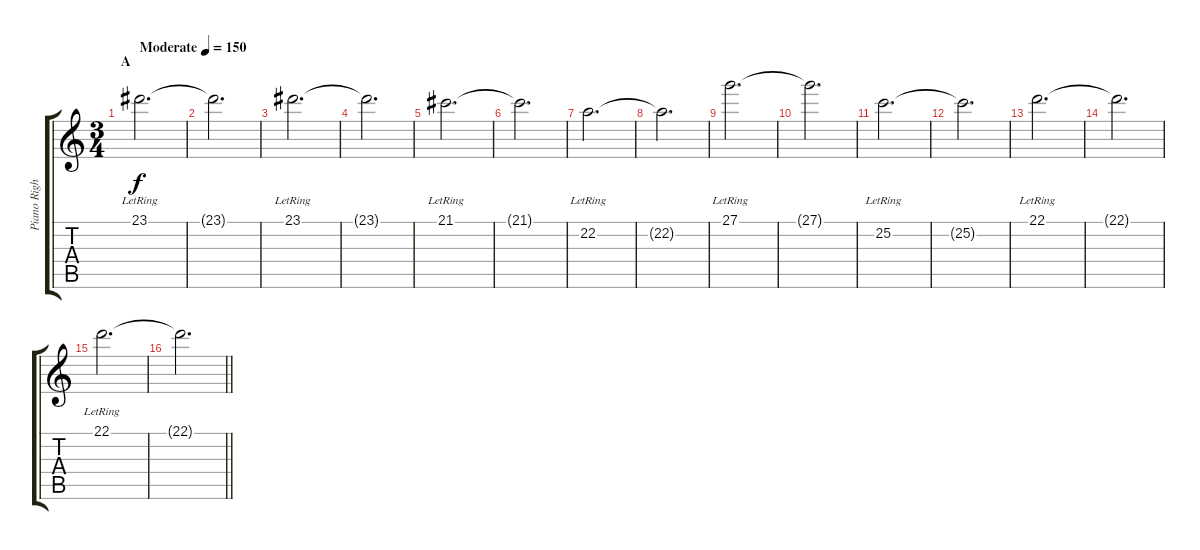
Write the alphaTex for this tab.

\track ("Piano Right Hand" "Piano Righ") {instrument electricgrandpiano}
\staff {score tabs}
\tuning (E4 B3 G3 D3 A2 E2) {hide}
\ts (3 4)
\section ("" "A")
\tempo (150 "Moderate")
\clef g2
\ks c
23.1{lr}.2{d dy f instrument electricgrandpiano} |
23.1{t}.2{d} |
23.1{lr}.2{d} |
23.1{t}.2{d} |
21.1{lr}.2{d} |
21.1{t}.2{d} |
22.2{lr}.2{d} |
22.2{t}.2{d} |
27.1{lr}.2{d} |
27.1{t}.2{d} |
25.2{lr}.2{d} |
25.2{t}.2{d} |
22.1{lr}.2{d} |
22.1{t}.2{d} |
22.1{lr}.2{d} |
\barLineRight lightlight
22.1{t}.2{d}
